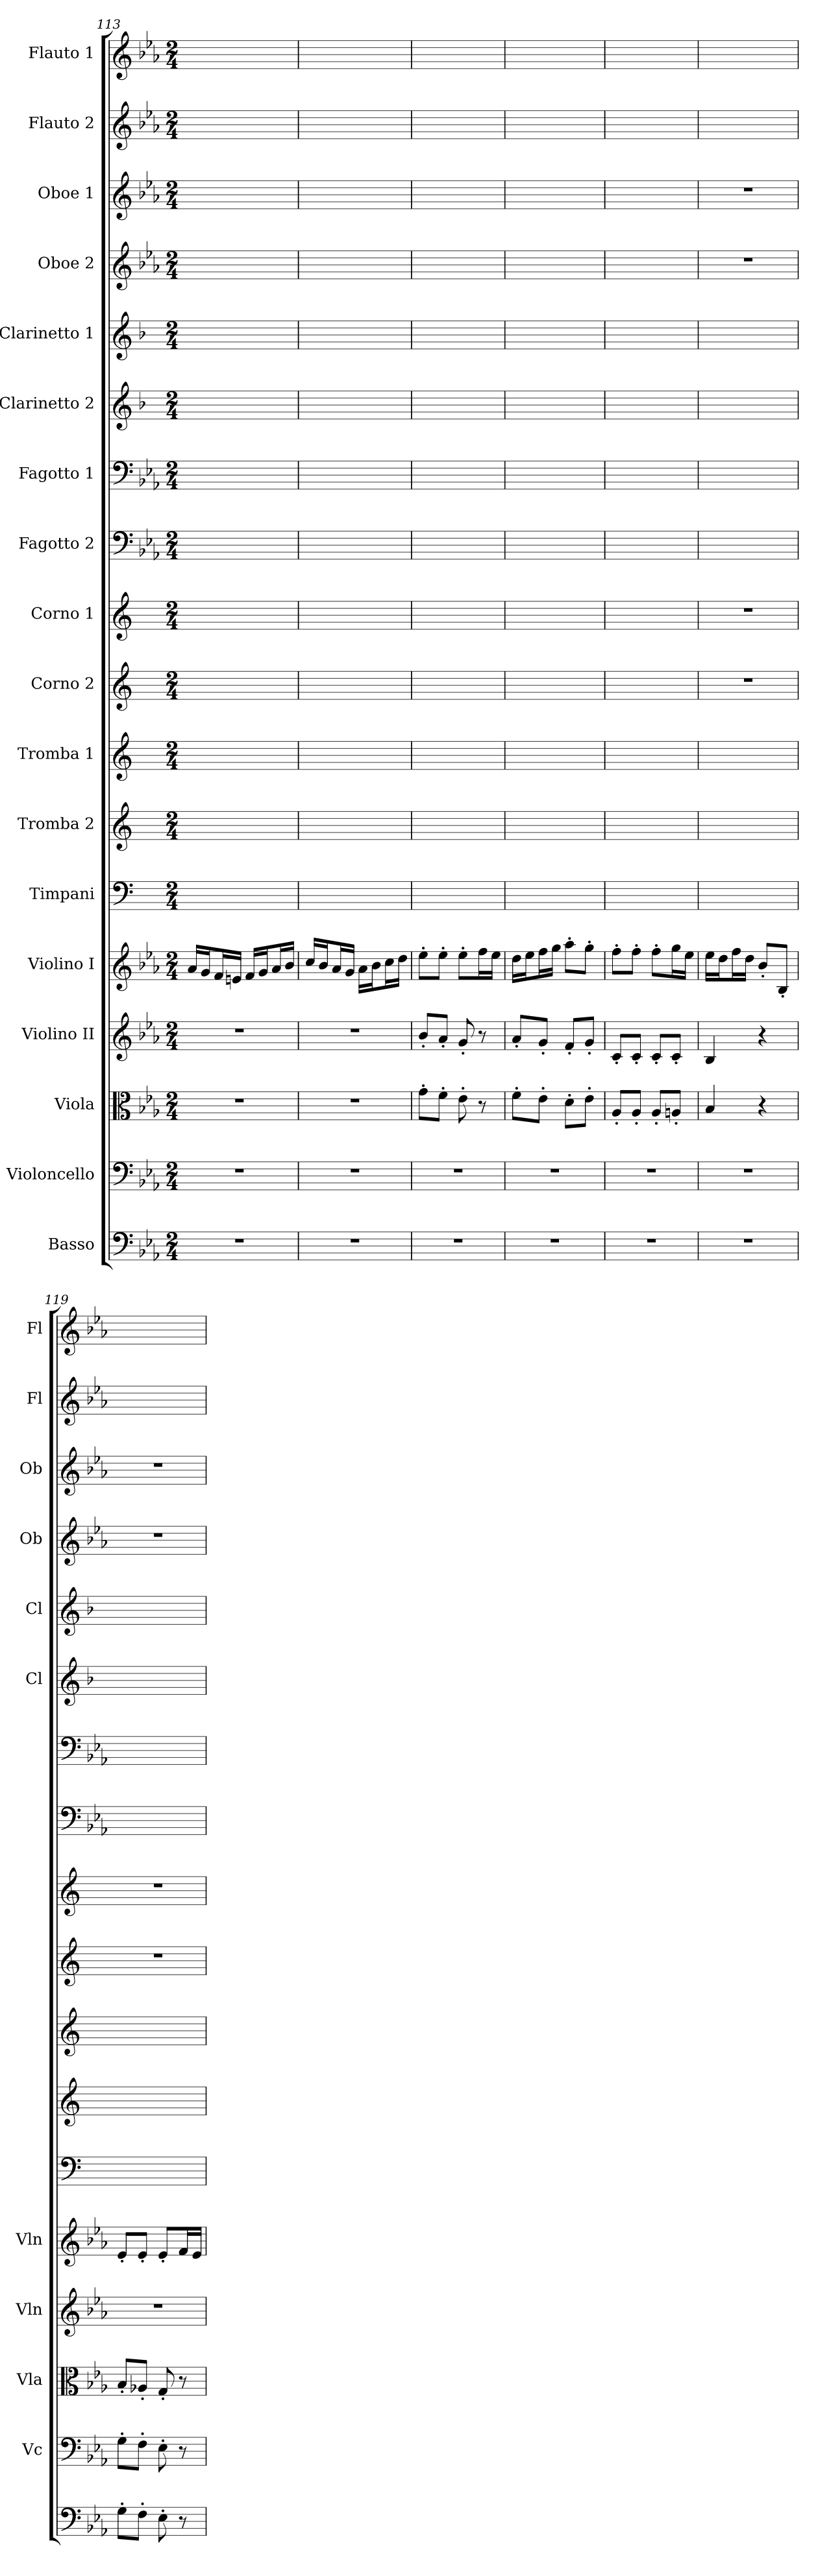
**kern	**kern	**kern	**kern	**kern	**kern	**kern	**kern	**kern	**kern	**kern	**kern	**kern	**kern	**kern	**kern	**kern	**kern
*part18	*part17	*part16	*part15	*part14	*part13	*part12	*part11	*part10	*part9	*part8	*part7	*part6	*part5	*part4	*part3	*part2	*part1
*staff18	*staff17	*staff16	*staff15	*staff14	*staff13	*staff12	*staff11	*staff10	*staff9	*staff8	*staff7	*staff6	*staff5	*staff4	*staff3	*staff2	*staff1
*I"Basso	*I"Violoncello	*I"Viola	*I"Violino II	*I"Violino I	*I"Timpani	*I"Tromba 2	*I"Tromba 1	*I"Corno 2	*I"Corno 1	*I"Fagotto 2	*I"Fagotto 1	*I"Clarinetto 2	*I"Clarinetto 1	*I"Oboe 2	*I"Oboe 1	*I"Flauto 2	*I"Flauto 1
*	*I'Vc	*I'Vla	*I'Vln	*I'Vln	*	*	*	*	*	*	*	*I'Cl	*I'Cl	*I'Ob	*I'Ob	*I'Fl	*I'Fl
*clefF4	*clefF4	*clefC3	*clefG2	*clefG2	*clefF4	*clefG2	*clefG2	*clefG2	*clefG2	*clefF4	*clefF4	*clefG2	*clefG2	*clefG2	*clefG2	*clefG2	*clefG2
*ITrd7c12	*	*	*	*	*	*ITrd-2c-3	*ITrd-2c-3	*ITrd5c9	*ITrd5c9	*	*	*ITrd1c2	*ITrd1c2	*	*	*	*
*k[b-e-a-]	*k[b-e-a-]	*k[b-e-a-]	*k[b-e-a-]	*k[b-e-a-]	*	*	*	*	*	*k[b-e-a-]	*k[b-e-a-]	*k[b-e-a-]	*k[b-e-a-]	*k[b-e-a-]	*k[b-e-a-]	*k[b-e-a-]	*k[b-e-a-]
*M2/4	*M2/4	*M2/4	*M2/4	*M2/4	*M2/4	*M2/4	*M2/4	*M2/4	*M2/4	*M2/4	*M2/4	*M2/4	*M2/4	*M2/4	*M2/4	*M2/4	*M2/4
=113	=113	=113	=113	=113	=113	=113	=113	=113	=113	=113	=113	=113	=113	=113	=113	=113	=113
2r	2r	2r	2r	16a-/LL	2ryy	2ryy	2ryy	2ryy	2ryy	2ryy	2ryy	2ryy	2ryy	2ryy	2ryy	2ryy	2ryy
.	.	.	.	16g/J	.	.	.	.	.	.	.	.	.	.	.	.	.
.	.	.	.	16f/L	.	.	.	.	.	.	.	.	.	.	.	.	.
.	.	.	.	16en/JJ	.	.	.	.	.	.	.	.	.	.	.	.	.
.	.	.	.	16f/LL	.	.	.	.	.	.	.	.	.	.	.	.	.
.	.	.	.	16g/J	.	.	.	.	.	.	.	.	.	.	.	.	.
.	.	.	.	16a-/L	.	.	.	.	.	.	.	.	.	.	.	.	.
.	.	.	.	16b-/JJ	.	.	.	.	.	.	.	.	.	.	.	.	.
=114	=114	=114	=114	=114	=114	=114	=114	=114	=114	=114	=114	=114	=114	=114	=114	=114	=114
2r	2r	2r	2r	16cc/LL	2ryy	2ryy	2ryy	2ryy	2ryy	2ryy	2ryy	2ryy	2ryy	2ryy	2ryy	2ryy	2ryy
.	.	.	.	16b-/J	.	.	.	.	.	.	.	.	.	.	.	.	.
.	.	.	.	16a-/L	.	.	.	.	.	.	.	.	.	.	.	.	.
.	.	.	.	16g/JJ	.	.	.	.	.	.	.	.	.	.	.	.	.
.	.	.	.	16a-\LL	.	.	.	.	.	.	.	.	.	.	.	.	.
.	.	.	.	16b-\J	.	.	.	.	.	.	.	.	.	.	.	.	.
.	.	.	.	16cc\L	.	.	.	.	.	.	.	.	.	.	.	.	.
.	.	.	.	16dd\JJ	.	.	.	.	.	.	.	.	.	.	.	.	.
=115	=115	=115	=115	=115	=115	=115	=115	=115	=115	=115	=115	=115	=115	=115	=115	=115	=115
2r	2r	8g'\L	8b-'/L	8ee-'\L	2ryy	2ryy	2ryy	2ryy	2ryy	2ryy	2ryy	2ryy	2ryy	2ryy	2ryy	2ryy	2ryy
.	.	8f'\J	8a-'/J	8ee-'\J	.	.	.	.	.	.	.	.	.	.	.	.	.
.	.	8e-'	8g'	8ee-'\L	.	.	.	.	.	.	.	.	.	.	.	.	.
.	.	8r	8r	16ff\L	.	.	.	.	.	.	.	.	.	.	.	.	.
.	.	.	.	16ee-\JJ	.	.	.	.	.	.	.	.	.	.	.	.	.
=116	=116	=116	=116	=116	=116	=116	=116	=116	=116	=116	=116	=116	=116	=116	=116	=116	=116
2r	2r	8f'\L	8a-'/L	16dd\LL	2ryy	2ryy	2ryy	2ryy	2ryy	2ryy	2ryy	2ryy	2ryy	2ryy	2ryy	2ryy	2ryy
.	.	.	.	16ee-\J	.	.	.	.	.	.	.	.	.	.	.	.	.
.	.	8e-'\J	8g'/J	16ff\L	.	.	.	.	.	.	.	.	.	.	.	.	.
.	.	.	.	16gg\JJ	.	.	.	.	.	.	.	.	.	.	.	.	.
.	.	8d'\L	8f'/L	8aa-'\L	.	.	.	.	.	.	.	.	.	.	.	.	.
.	.	8e-'\J	8g'/J	8gg'\J	.	.	.	.	.	.	.	.	.	.	.	.	.
=117	=117	=117	=117	=117	=117	=117	=117	=117	=117	=117	=117	=117	=117	=117	=117	=117	=117
2r	2r	8A-'/L	8c'/L	8ff'\L	2ryy	2ryy	2ryy	2ryy	2ryy	2ryy	2ryy	2ryy	2ryy	2ryy	2ryy	2ryy	2ryy
.	.	8A-'/J	8c'/J	8ff'\J	.	.	.	.	.	.	.	.	.	.	.	.	.
.	.	8A-'/L	8c'/L	8ff'\L	.	.	.	.	.	.	.	.	.	.	.	.	.
.	.	8An'/J	8c'/J	16gg\L	.	.	.	.	.	.	.	.	.	.	.	.	.
.	.	.	.	16ee-\JJ	.	.	.	.	.	.	.	.	.	.	.	.	.
=118	=118	=118	=118	=118	=118	=118	=118	=118	=118	=118	=118	=118	=118	=118	=118	=118	=118
2r	2r	4B-	4B-	16ee-\LL	2ryy	2ryy	2ryy	2r	2r	2ryy	2ryy	2ryy	2ryy	2r	2r	2ryy	2ryy
.	.	.	.	16dd\J	.	.	.	.	.	.	.	.	.	.	.	.	.
.	.	.	.	16ff\L	.	.	.	.	.	.	.	.	.	.	.	.	.
.	.	.	.	16dd\JJ	.	.	.	.	.	.	.	.	.	.	.	.	.
.	.	4r	4r	8b-'/L	.	.	.	.	.	.	.	.	.	.	.	.	.
.	.	.	.	8B-'/J	.	.	.	.	.	.	.	.	.	.	.	.	.
=119	=119	=119	=119	=119	=119	=119	=119	=119	=119	=119	=119	=119	=119	=119	=119	=119	=119
8GG'\L	8G'\L	8B-'/L	2r	8e-'/L	2ryy	2ryy	2ryy	2r	2r	2ryy	2ryy	2ryy	2ryy	2r	2r	2ryy	2ryy
8FF'\J	8F'\J	8A-X'/J	.	8e-'/J	.	.	.	.	.	.	.	.	.	.	.	.	.
8EE-'	8E-'	8G'	.	8e-'/L	.	.	.	.	.	.	.	.	.	.	.	.	.
8r	8r	8r	.	16f/L	.	.	.	.	.	.	.	.	.	.	.	.	.
.	.	.	.	16e-/JJ	.	.	.	.	.	.	.	.	.	.	.	.	.
=	=	=	=	=	=	=	=	=	=	=	=	=	=	=	=	=	=
*-	*-	*-	*-	*-	*-	*-	*-	*-	*-	*-	*-	*-	*-	*-	*-	*-	*-
